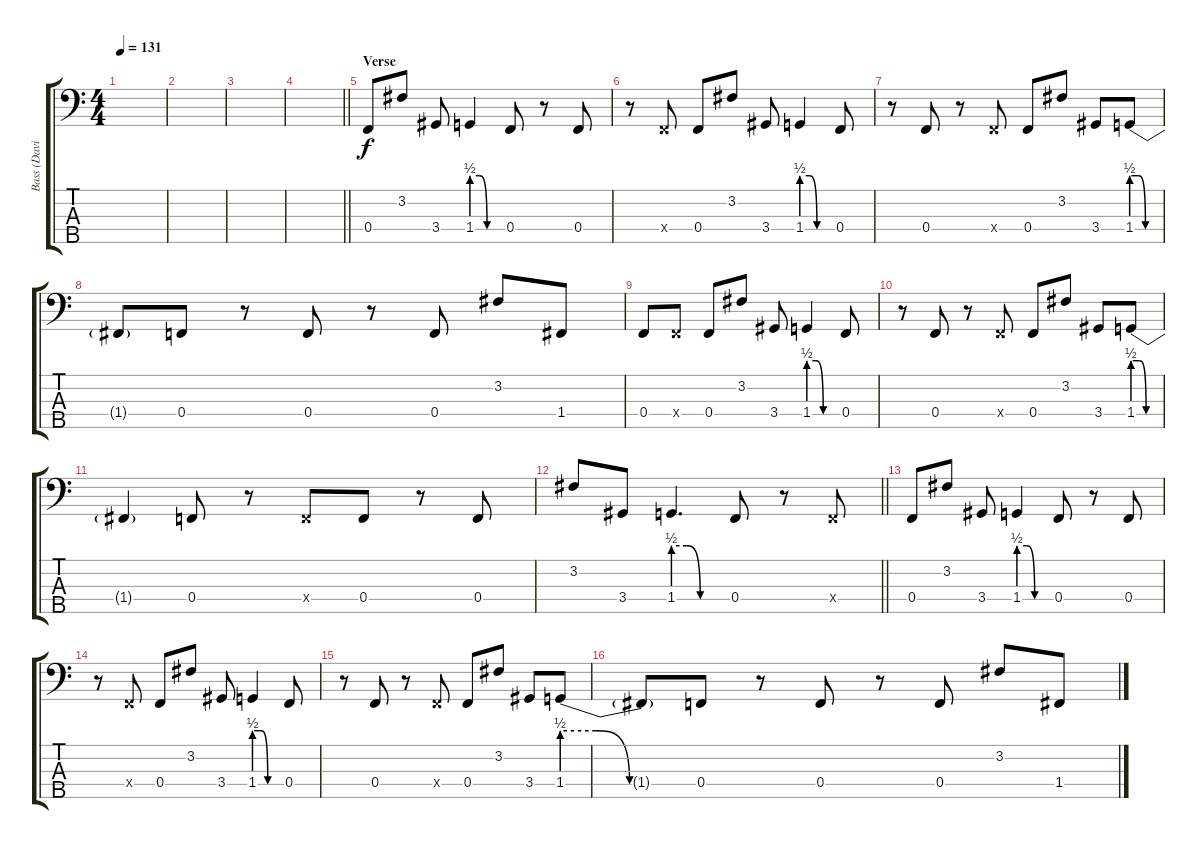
\track ("Bass (David Lovgren)" "Bass (Davi") {instrument slapbass1}
\staff {score tabs}
\tuning (Ab2 Eb2 Bb1 F1 C1) {hide}
\ts (4 4)
\tempo 131
\clef f4
\ks c
|
|
|
\barLineRight lightlight
|
\section ("" "Verse")
0.4.8 3.2.8 3.4.8 1.4{be (custom 0 2 15 2 30 0 60 0)}.4 0.4.8 r.8 0.4.8 |
r.8 0.4{x}.8 0.4.8 3.2.8 3.4.8 1.4{be (custom 0 2 15 2 30 0 60 0)}.4 0.4.8 |
r.8 0.4.8 r.8 0.4{x}.8 0.4.8 3.2.8 3.4.8 1.4{be (custom 0 2 15 2 30 0 60 0)}.8 |
1.4{t}.8 0.4.8 r.8 0.4.8 r.8 0.4.8 3.2.8 1.4.8 |
0.4.8 0.4{x}.8 0.4.8 3.2.8 3.4.8 1.4{be (custom 0 2 15 2 30 0 60 0)}.4 0.4.8 |
r.8 0.4.8 r.8 0.4{x}.8 0.4.8 3.2.8 3.4.8 1.4{be (custom 0 2 15 2 30 0 60 0)}.8 |
1.4{t}.4 0.4.8 r.8 0.4{x}.8 0.4.8 r.8 0.4.8 |
\barLineRight lightlight
3.2.8 3.4.8 1.4{be (custom 0 2 15 2 30 0 60 0)}.4{d} 0.4.8 r.8 0.4{x}.8 |
0.4.8 3.2.8 3.4.8 1.4{be (custom 0 2 15 2 30 0 60 0)}.4 0.4.8 r.8 0.4.8 |
r.8 0.4{x}.8 0.4.8 3.2.8 3.4.8 1.4{be (custom 0 2 15 2 30 0 60 0)}.4 0.4.8 |
r.8 0.4.8 r.8 0.4{x}.8 0.4.8 3.2.8 3.4.8 1.4{be (custom 0 2 15 2 30 0 60 0)}.8 |
1.4{t}.8 0.4.8 r.8 0.4.8 r.8 0.4.8 3.2.8 1.4.8
